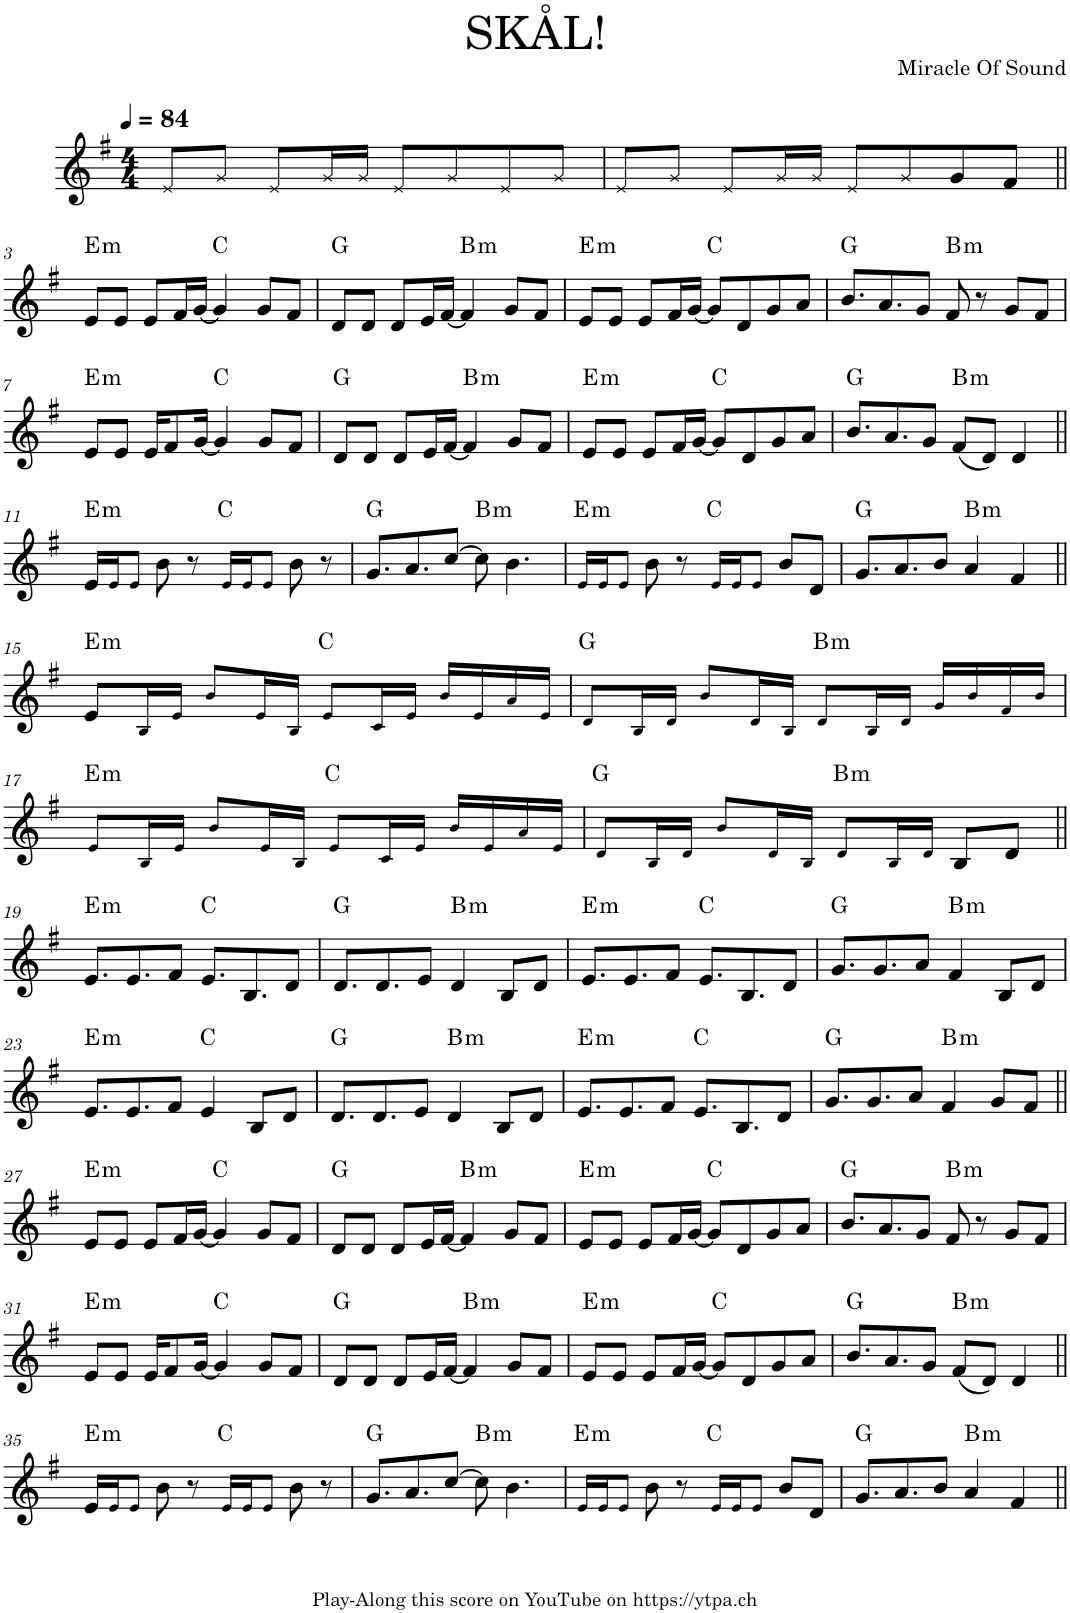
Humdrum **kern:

**kern	**harte
*part1	*part1
*staff1	*
*I"Piano	*
*I'Pno.	*
*clefG2	*
*k[f#]	*
*M4/4	*
*MM84	*
=1	=1
8e!/L	.
8g!/J	.
8e!/L	.
16g!/L	.
16g!/JJ	.
8e!/L	.
8g!/	.
8e!/	.
8g!/J	.
=2	=2
8e!/L	.
8g!/J	.
8e!/L	.
16g!/L	.
16g!/JJ	.
8e!/L	.
8g!/	.
8g/	.
8f#/J	.
!!LO:LB:g=z
=3||	=3||
!	!LO:H:kt=m
8e/L	E:min
8e/J	.
8e/L	.
16f#/L	.
[16g/JJ	.
4g/]	C:maj
8g/L	.
8f#/J	.
=4	=4
8d/L	G:maj
8d/J	.
8d/L	.
16e/L	.
[16f#/JJ	.
!	!LO:H:kt=m
4f#/]	B:min
8g/L	.
8f#/J	.
=5	=5
!	!LO:H:kt=m
8e/L	E:min
8e/J	.
8e/L	.
16f#/L	.
[16g/JJ	.
8g/L]	C:maj
8d/	.
8g/	.
8a/J	.
=6	=6
8.b/L	G:maj
8.a/	.
8g/J	.
!	!LO:H:kt=m
8f#/	B:min
8r	.
8g/L	.
8f#/J	.
!!LO:LB:g=z
=7	=7
!	!LO:H:kt=m
8e/L	E:min
8e/J	.
16e/KL	.
8f#/	.
[16g/Jk	.
4g/]	C:maj
8g/L	.
8f#/J	.
=8	=8
8d/L	G:maj
8d/J	.
8d/L	.
16e/L	.
[16f#/JJ	.
!	!LO:H:kt=m
4f#/]	B:min
8g/L	.
8f#/J	.
=9	=9
!	!LO:H:kt=m
8e/L	E:min
8e/J	.
8e/L	.
16f#/L	.
[16g/JJ	.
8g/L]	C:maj
8d/	.
8g/	.
8a/J	.
=10	=10
8.b/L	G:maj
8.a/	.
8g/J	.
!	!LO:H:kt=m
(8f#/L	B:min
8d/J)	.
4d/	.
!!LO:LB:g=z
=11||	=11||
!	!LO:H:kt=m
16e/LL	E:min
16e!/J	.
8e!/J	.
8b\	.
8r	.
16e!/LL	C:maj
16e!/J	.
8e!/J	.
8b\	.
8r	.
=12	=12
8.g/L	G:maj
8.a/	.
[8cc/J	.
!	!LO:H:kt=m
8cc\]	B:min
4.b\	.
=13	=13
!	!LO:H:kt=m
16e!/LL	E:min
16e!/J	.
8e!/J	.
8b\	.
8r	.
16e!/LL	C:maj
16e!/J	.
8e!/J	.
8b/L	.
8d/J	.
=14	=14
8.g/L	G:maj
8.a/	.
8b/J	.
!	!LO:H:kt=m
4a/	B:min
4f#/	.
!!LO:LB:g=z
=15||	=15||
!	!LO:H:kt=m
8e/L	E:min
16B!/L	.
16e!/JJ	.
8b!/L	.
16e!/L	.
16B!/JJ	.
8e!/L	C:maj
16c!/L	.
16e!/JJ	.
16b!/LL	.
16e!/	.
16a!/	.
16e!/JJ	.
=16	=16
8d!/L	G:maj
16B!/L	.
16d!/JJ	.
8b!/L	.
16d!/L	.
16B!/JJ	.
!	!LO:H:kt=m
8d!/L	B:min
16B!/L	.
16d!/JJ	.
16g!/LL	.
16b!/	.
16f#!/	.
16b!/JJ	.
!!LO:LB:g=z
=17	=17
!	!LO:H:kt=m
8e!/L	E:min
16B!/L	.
16e!/JJ	.
8b!/L	.
16e!/L	.
16B!/JJ	.
8e!/L	C:maj
16c!/L	.
16e!/JJ	.
16b!/LL	.
16e!/	.
16a!/	.
16e!/JJ	.
=18	=18
8d!/L	G:maj
16B!/L	.
16d!/JJ	.
8b!/L	.
16d!/L	.
16B!/JJ	.
!	!LO:H:kt=m
8d!/L	B:min
16B!/L	.
16d!/JJ	.
8B/L	.
8d/J	.
!!LO:LB:g=z
=19||	=19||
!	!LO:H:kt=m
8.e/L	E:min
8.e/	.
8f#/J	.
8.e/L	C:maj
8.B/	.
8d/J	.
=20	=20
8.d/L	G:maj
8.d/	.
8e/J	.
!	!LO:H:kt=m
4d/	B:min
8B/L	.
8d/J	.
=21	=21
!	!LO:H:kt=m
8.e/L	E:min
8.e/	.
8f#/J	.
8.e/L	C:maj
8.B/	.
8d/J	.
=22	=22
8.g/L	G:maj
8.g/	.
8a/J	.
!	!LO:H:kt=m
4f#/	B:min
8B/L	.
8d/J	.
!!LO:LB:g=z
=23	=23
!	!LO:H:kt=m
8.e/L	E:min
8.e/	.
8f#/J	.
4e/	C:maj
8B/L	.
8d/J	.
=24	=24
8.d/L	G:maj
8.d/	.
8e/J	.
!	!LO:H:kt=m
4d/	B:min
8B/L	.
8d/J	.
=25	=25
!	!LO:H:kt=m
8.e/L	E:min
8.e/	.
8f#/J	.
8.e/L	C:maj
8.B/	.
8d/J	.
=26	=26
8.g/L	G:maj
8.g/	.
8a/J	.
!	!LO:H:kt=m
4f#/	B:min
8g/L	.
8f#/J	.
!!LO:LB:g=z
=27||	=27||
!	!LO:H:kt=m
8e/L	E:min
8e/J	.
8e/L	.
16f#/L	.
[16g/JJ	.
4g/]	C:maj
8g/L	.
8f#/J	.
=28	=28
8d/L	G:maj
8d/J	.
8d/L	.
16e/L	.
[16f#/JJ	.
!	!LO:H:kt=m
4f#/]	B:min
8g/L	.
8f#/J	.
=29	=29
!	!LO:H:kt=m
8e/L	E:min
8e/J	.
8e/L	.
16f#/L	.
[16g/JJ	.
8g/L]	C:maj
8d/	.
8g/	.
8a/J	.
=30	=30
8.b/L	G:maj
8.a/	.
8g/J	.
!	!LO:H:kt=m
8f#/	B:min
8r	.
8g/L	.
8f#/J	.
!!LO:LB:g=z
=31	=31
!	!LO:H:kt=m
8e/L	E:min
8e/J	.
16e/KL	.
8f#/	.
[16g/Jk	.
4g/]	C:maj
8g/L	.
8f#/J	.
=32	=32
8d/L	G:maj
8d/J	.
8d/L	.
16e/L	.
[16f#/JJ	.
!	!LO:H:kt=m
4f#/]	B:min
8g/L	.
8f#/J	.
=33	=33
!	!LO:H:kt=m
8e/L	E:min
8e/J	.
8e/L	.
16f#/L	.
[16g/JJ	.
8g/L]	C:maj
8d/	.
8g/	.
8a/J	.
=34	=34
8.b/L	G:maj
8.a/	.
8g/J	.
!	!LO:H:kt=m
(8f#/L	B:min
8d/J)	.
4d/	.
!!LO:LB:g=z
=35||	=35||
!	!LO:H:kt=m
16e/LL	E:min
16e!/J	.
8e!/J	.
8b\	.
8r	.
16e!/LL	C:maj
16e!/J	.
8e!/J	.
8b\	.
8r	.
=36	=36
8.g/L	G:maj
8.a/	.
[8cc/J	.
!	!LO:H:kt=m
8cc\]	B:min
4.b\	.
=37	=37
!	!LO:H:kt=m
16e!/LL	E:min
16e!/J	.
8e!/J	.
8b\	.
8r	.
16e!/LL	C:maj
16e!/J	.
8e!/J	.
8b/L	.
8d/J	.
=38	=38
8.g/L	G:maj
8.a/	.
8b/J	.
!	!LO:H:kt=m
4a/	B:min
4f#/	.
=||	=||
*-	*-
